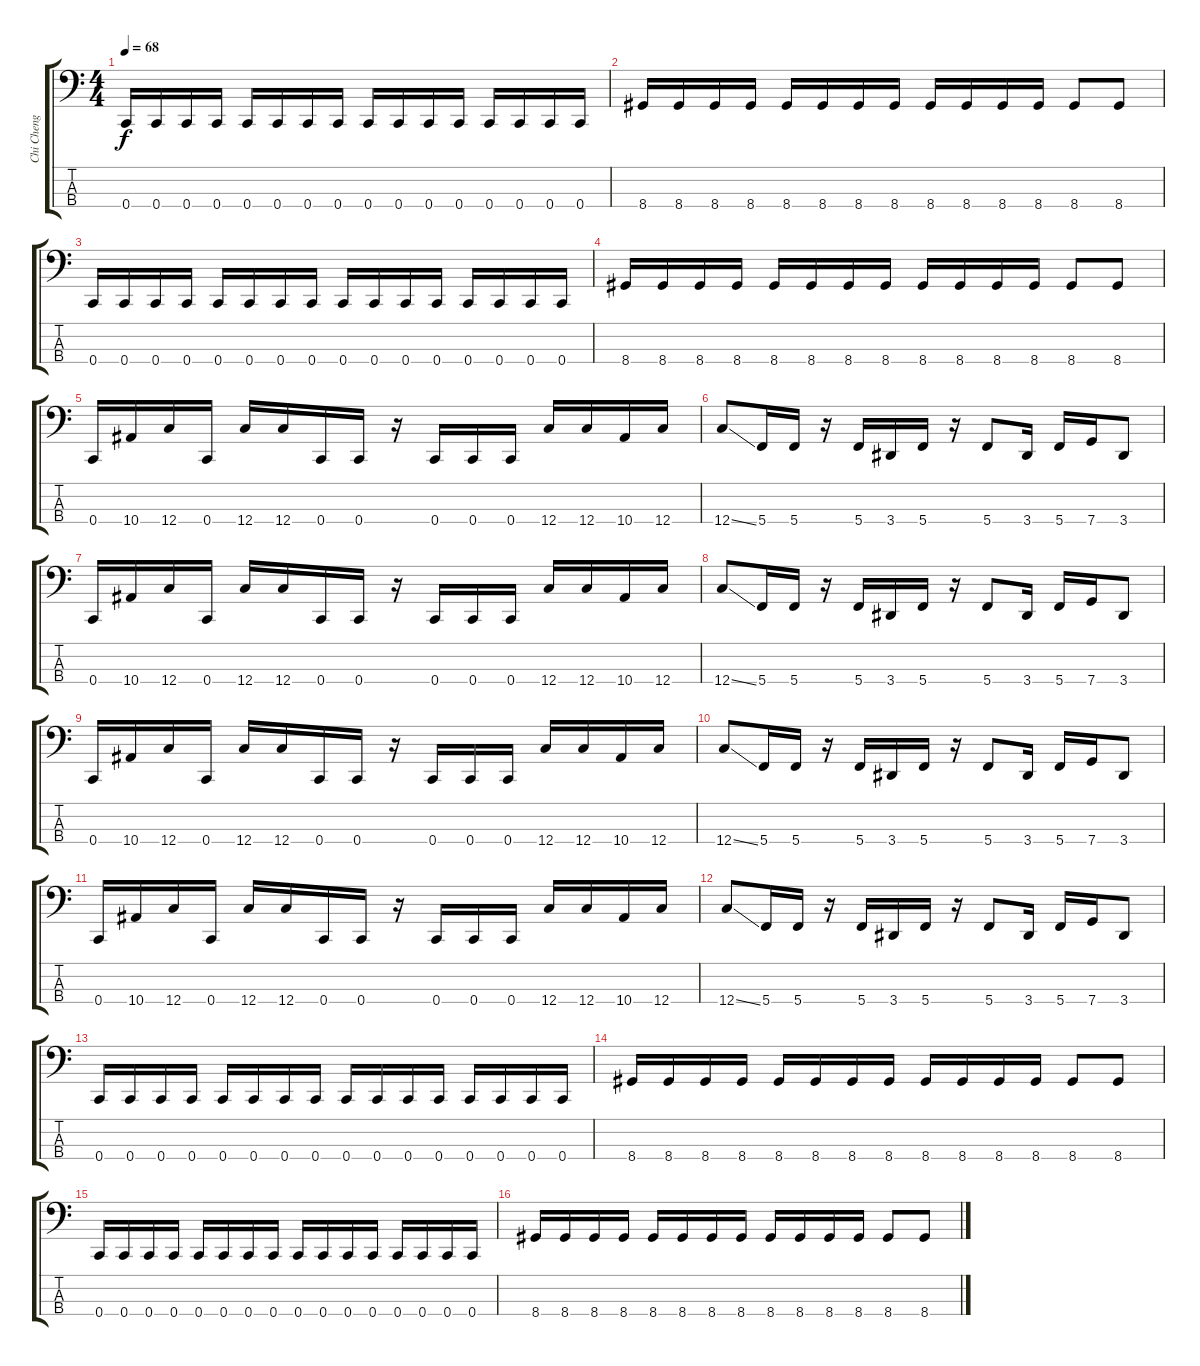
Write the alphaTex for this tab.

\track ("Chi Cheng" "Chi Cheng") {instrument acousticbass}
\staff {score tabs}
\tuning (F2 C2 G1 C1) {hide}
\ts (4 4)
\tempo 68
\clef f4
\ks c
0.4.16{dy f} 0.4.16 0.4.16 0.4.16 0.4.16 0.4.16 0.4.16 0.4.16 0.4.16 0.4.16 0.4.16 0.4.16 0.4.16 0.4.16 0.4.16 0.4.16 |
8.4.16 8.4.16 8.4.16 8.4.16 8.4.16 8.4.16 8.4.16 8.4.16 8.4.16 8.4.16 8.4.16 8.4.16 8.4.8 8.4.8 |
0.4.16 0.4.16 0.4.16 0.4.16 0.4.16 0.4.16 0.4.16 0.4.16 0.4.16 0.4.16 0.4.16 0.4.16 0.4.16 0.4.16 0.4.16 0.4.16 |
8.4.16 8.4.16 8.4.16 8.4.16 8.4.16 8.4.16 8.4.16 8.4.16 8.4.16 8.4.16 8.4.16 8.4.16 8.4.8 8.4.8 |
0.4.16 10.4.16 12.4.16 0.4.16 12.4.16 12.4.16 0.4.16 0.4.16 r.16 0.4.16 0.4.16 0.4.16 12.4.16 12.4.16 10.4.16 12.4.16 |
12.4{ss}.8 5.4.16 5.4.16 r.16 5.4.16 3.4.16 5.4.16 r.16 5.4.8 3.4.16 5.4.16 7.4.16 3.4.8 |
0.4.16 10.4.16 12.4.16 0.4.16 12.4.16 12.4.16 0.4.16 0.4.16 r.16 0.4.16 0.4.16 0.4.16 12.4.16 12.4.16 10.4.16 12.4.16 |
12.4{ss}.8 5.4.16 5.4.16 r.16 5.4.16 3.4.16 5.4.16 r.16 5.4.8 3.4.16 5.4.16 7.4.16 3.4.8 |
0.4.16 10.4.16 12.4.16 0.4.16 12.4.16 12.4.16 0.4.16 0.4.16 r.16 0.4.16 0.4.16 0.4.16 12.4.16 12.4.16 10.4.16 12.4.16 |
12.4{ss}.8 5.4.16 5.4.16 r.16 5.4.16 3.4.16 5.4.16 r.16 5.4.8 3.4.16 5.4.16 7.4.16 3.4.8 |
0.4.16 10.4.16 12.4.16 0.4.16 12.4.16 12.4.16 0.4.16 0.4.16 r.16 0.4.16 0.4.16 0.4.16 12.4.16 12.4.16 10.4.16 12.4.16 |
12.4{ss}.8 5.4.16 5.4.16 r.16 5.4.16 3.4.16 5.4.16 r.16 5.4.8 3.4.16 5.4.16 7.4.16 3.4.8 |
0.4.16 0.4.16 0.4.16 0.4.16 0.4.16 0.4.16 0.4.16 0.4.16 0.4.16 0.4.16 0.4.16 0.4.16 0.4.16 0.4.16 0.4.16 0.4.16 |
8.4.16 8.4.16 8.4.16 8.4.16 8.4.16 8.4.16 8.4.16 8.4.16 8.4.16 8.4.16 8.4.16 8.4.16 8.4.8 8.4.8 |
0.4.16 0.4.16 0.4.16 0.4.16 0.4.16 0.4.16 0.4.16 0.4.16 0.4.16 0.4.16 0.4.16 0.4.16 0.4.16 0.4.16 0.4.16 0.4.16 |
8.4.16 8.4.16 8.4.16 8.4.16 8.4.16 8.4.16 8.4.16 8.4.16 8.4.16 8.4.16 8.4.16 8.4.16 8.4.8 8.4.8
